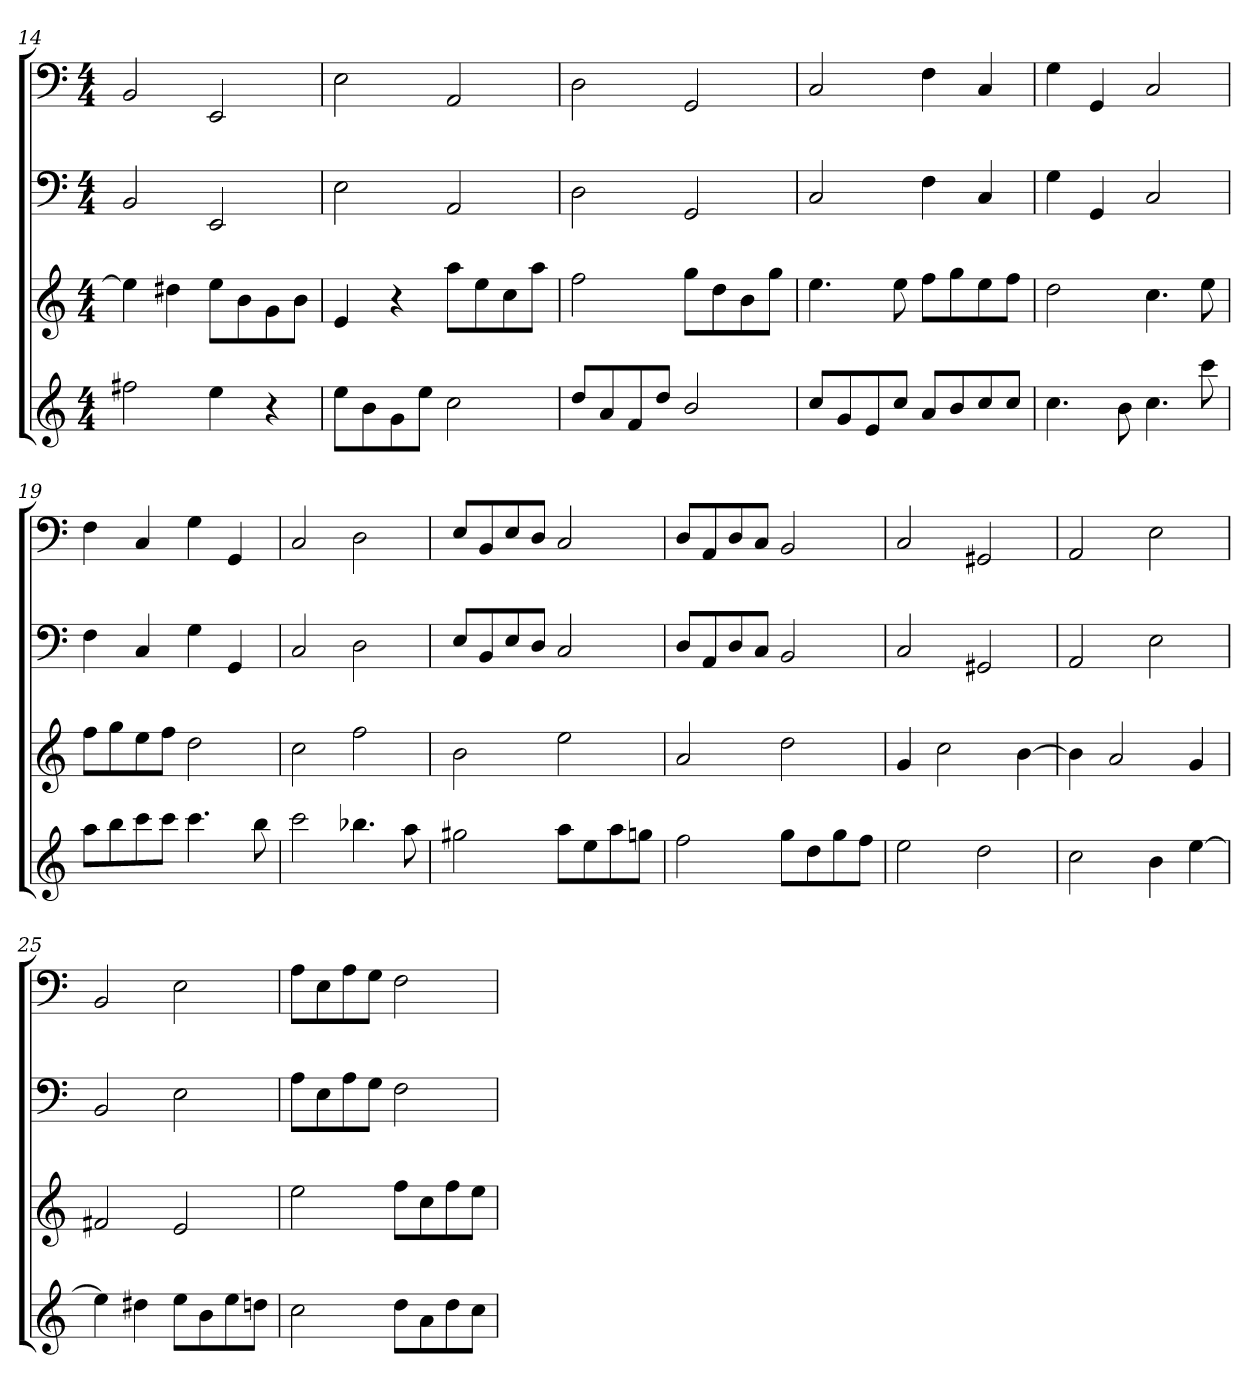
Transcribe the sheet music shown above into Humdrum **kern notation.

**kern	**kern	**kern	**kern
*part4	*part3	*part2	*part1
*staff4	*staff3	*staff2	*staff1
*clefG2	*clefG2	*clefF4	*clefF4
*k[]	*k[]	*k[]	*k[]
*a:	*a:	*a:	*a:
*M4/4	*M4/4	*M4/4	*M4/4
=14	=14	=14	=14
2ff#X\	4ee\]	2BB/	2BB/
.	4dd#X\	.	.
4ee\	8ee\L	2EE/	2EE/
.	8b\	.	.
4r	8g\	.	.
.	8b\J	.	.
=15	=15	=15	=15
8ee\L	4e/	2E\	2E\
8b\	.	.	.
8g\	4r	.	.
8ee\J	.	.	.
2cc\	8aa\L	2AA/	2AA/
.	8ee\	.	.
.	8cc\	.	.
.	8aa\J	.	.
=16	=16	=16	=16
8dd/L	2ff\	2D\	2D\
8a/	.	.	.
8f/	.	.	.
8dd/J	.	.	.
2b/	8gg\L	2GG/	2GG/
.	8dd\	.	.
.	8b\	.	.
.	8gg\J	.	.
=17	=17	=17	=17
8cc/L	4.ee\	2C/	2C/
8g/	.	.	.
8e/	.	.	.
8cc/J	8ee\	.	.
8a/L	8ff\L	4F\	4F\
8b/	8gg\	.	.
8cc/	8ee\	4C/	4C/
8cc/J	8ff\J	.	.
=18	=18	=18	=18
4.cc\	2dd\	4G\	4G\
.	.	4GG/	4GG/
8b\	.	.	.
4.cc\	4.cc\	2C/	2C/
8ccc\	8ee\	.	.
=19	=19	=19	=19
8aa\L	8ff\L	4F\	4F\
8bb\	8gg\	.	.
8ccc\	8ee\	4C/	4C/
8ccc\J	8ff\J	.	.
4.ccc\	2dd\	4G\	4G\
.	.	4GG/	4GG/
8bb\	.	.	.
=20	=20	=20	=20
2ccc\	2cc\	2C/	2C/
4.bb-X\	2ff\	2D\	2D\
8aa\	.	.	.
=21	=21	=21	=21
2gg#X\	2b\	8E/L	8E/L
.	.	8BB/	8BB/
.	.	8E/	8E/
.	.	8D/J	8D/J
8aa\L	2ee\	2C/	2C/
8ee\	.	.	.
8aa\	.	.	.
8ggn\J	.	.	.
=22	=22	=22	=22
2ff\	2a/	8D/L	8D/L
.	.	8AA/	8AA/
.	.	8D/	8D/
.	.	8C/J	8C/J
8gg\L	2dd\	2BB/	2BB/
8dd\	.	.	.
8gg\	.	.	.
8ff\J	.	.	.
=23	=23	=23	=23
2ee\	4g/	2C/	2C/
.	2cc\	.	.
2dd\	.	2GG#X/	2GG#X/
.	[4b\	.	.
=24	=24	=24	=24
2cc\	4b\]	2AA/	2AA/
.	2a/	.	.
4b\	.	2E\	2E\
[4ee\	4g/	.	.
=25	=25	=25	=25
4ee\]	2f#X/	2BB/	2BB/
4dd#X\	.	.	.
8ee\L	2e/	2E\	2E\
8b\	.	.	.
8ee\	.	.	.
8ddn\J	.	.	.
=26	=26	=26	=26
2cc\	2ee\	8A\L	8A\L
.	.	8E\	8E\
.	.	8A\	8A\
.	.	8G\J	8G\J
8dd\L	8ff\L	2F\	2F\
8a\	8cc\	.	.
8dd\	8ff\	.	.
8cc\J	8ee\J	.	.
=	=	=	=
*-	*-	*-	*-
